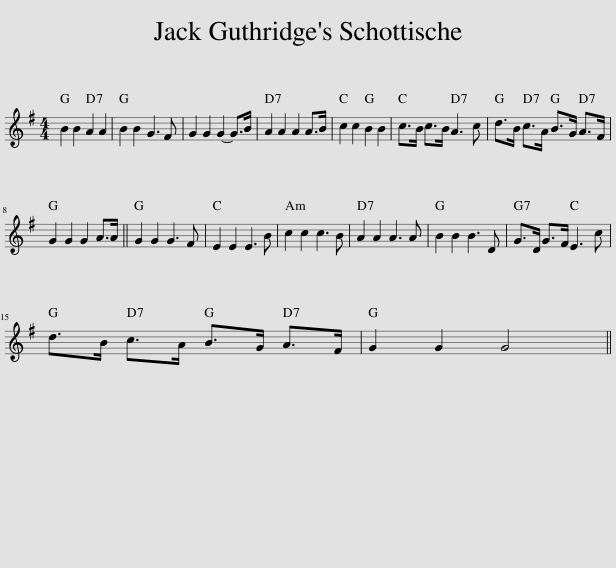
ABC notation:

X:1
L:1/8
M:4/4
I:linebreak $
K:G
V:1 treble
V:1
 B2 B2 A2 A2 | B2 B2 G3 F | G2 G2 G2- G>B | A2 A2 A2 A>B | c2 c2 B2 B2 | %5
 c>B c>B A3 c | d>B c>A B>G A>F |$ G2 G2 G2 A>A || G2 G2 G3 F | E2 E2 E3 B | %10
 c2 c2 c3 B | A2 A2 A3 A | B2 B2 B3 D | G>D G>F E3 c |$ d>B c>A B>G A>F | %15
 G2 G2 G4 || %16
